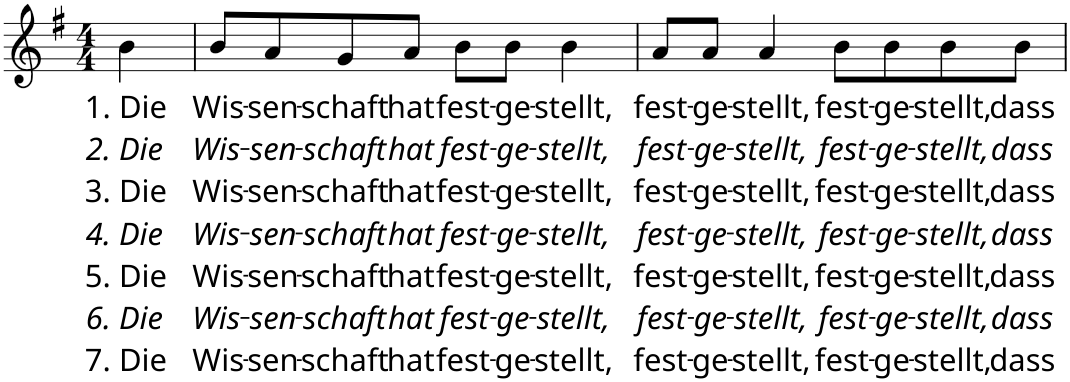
**kern	**text	**text	**text	**text	**text	**text	**text
*part1	*part1	*part1	*part1	*part1	*part1	*part1	*part1
*staff1	*staff1	*staff1	*staff1	*staff1	*staff1	*staff1	*staff1
*I"Piano, \new:Lied	*	*	*	*	*	*	*
*I'Pno.	*	*	*	*	*	*	*
*clefG2	*	*	*	*	*	*	*
*k[f#]	*	*	*	*	*	*	*
*M4/4	*	*	*	*	*	*	*
=1	=1	=1	=1	=1	=1	=1	=1
!	!LO:LY:b	!LO:LY:b	!LO:LY:b	!LO:LY:b	!LO:LY:b	!LO:LY:b	!LO:LY:b
4b\	1. Die	2. Die	3. Die	4. Die	5. Die	6. Die	7. Die
=2	=2	=2	=2	=2	=2	=2	=2
!	!LO:LY:b	!LO:LY:b	!LO:LY:b	!LO:LY:b	!LO:LY:b	!LO:LY:b	!LO:LY:b
8b/L	Wis-	Wis-	Wis-	Wis-	Wis-	Wis-	Wis-
!	!LO:LY:b	!LO:LY:b	!LO:LY:b	!LO:LY:b	!LO:LY:b	!LO:LY:b	!LO:LY:b
8a/	-sen-	-sen-	-sen-	-sen-	-sen-	-sen-	-sen-
!	!LO:LY:b	!LO:LY:b	!LO:LY:b	!LO:LY:b	!LO:LY:b	!LO:LY:b	!LO:LY:b
8g/	-schaft	-schaft	-schaft	-schaft	-schaft	-schaft	-schaft
!	!LO:LY:b	!LO:LY:b	!LO:LY:b	!LO:LY:b	!LO:LY:b	!LO:LY:b	!LO:LY:b
8a/J	hat	hat	hat	hat	hat	hat	hat
!	!LO:LY:b	!LO:LY:b	!LO:LY:b	!LO:LY:b	!LO:LY:b	!LO:LY:b	!LO:LY:b
8b\L	fest-	fest-	fest-	fest-	fest-	fest-	fest-
!	!LO:LY:b	!LO:LY:b	!LO:LY:b	!LO:LY:b	!LO:LY:b	!LO:LY:b	!LO:LY:b
8b\J	-ge-	-ge-	-ge-	-ge-	-ge-	-ge-	-ge-
!	!LO:LY:b	!LO:LY:b	!LO:LY:b	!LO:LY:b	!LO:LY:b	!LO:LY:b	!LO:LY:b
4b\	-stellt,	-stellt,	-stellt,	-stellt,	-stellt,	-stellt,	-stellt,
=3	=3	=3	=3	=3	=3	=3	=3
!	!LO:LY:b	!LO:LY:b	!LO:LY:b	!LO:LY:b	!LO:LY:b	!LO:LY:b	!LO:LY:b
8a/L	fest-	fest-	fest-	fest-	fest-	fest-	fest-
!	!LO:LY:b	!LO:LY:b	!LO:LY:b	!LO:LY:b	!LO:LY:b	!LO:LY:b	!LO:LY:b
8a/J	-ge-	-ge-	-ge-	-ge-	-ge-	-ge-	-ge-
!	!LO:LY:b	!LO:LY:b	!LO:LY:b	!LO:LY:b	!LO:LY:b	!LO:LY:b	!LO:LY:b
4a/	-stellt,	-stellt,	-stellt,	-stellt,	-stellt,	-stellt,	-stellt,
!	!LO:LY:b	!LO:LY:b	!LO:LY:b	!LO:LY:b	!LO:LY:b	!LO:LY:b	!LO:LY:b
8b\L	fest-	fest-	fest-	fest-	fest-	fest-	fest-
!	!LO:LY:b	!LO:LY:b	!LO:LY:b	!LO:LY:b	!LO:LY:b	!LO:LY:b	!LO:LY:b
8b\	-ge-	-ge-	-ge-	-ge-	-ge-	-ge-	-ge-
!	!LO:LY:b	!LO:LY:b	!LO:LY:b	!LO:LY:b	!LO:LY:b	!LO:LY:b	!LO:LY:b
8b\	-stellt,	-stellt,	-stellt,	-stellt,	-stellt,	-stellt,	-stellt,
!	!LO:LY:b	!LO:LY:b	!LO:LY:b	!LO:LY:b	!LO:LY:b	!LO:LY:b	!LO:LY:b
8b\J	dass	dass	dass	dass	dass	dass	dass
=	=	=	=	=	=	=	=
*-	*-	*-	*-	*-	*-	*-	*-
